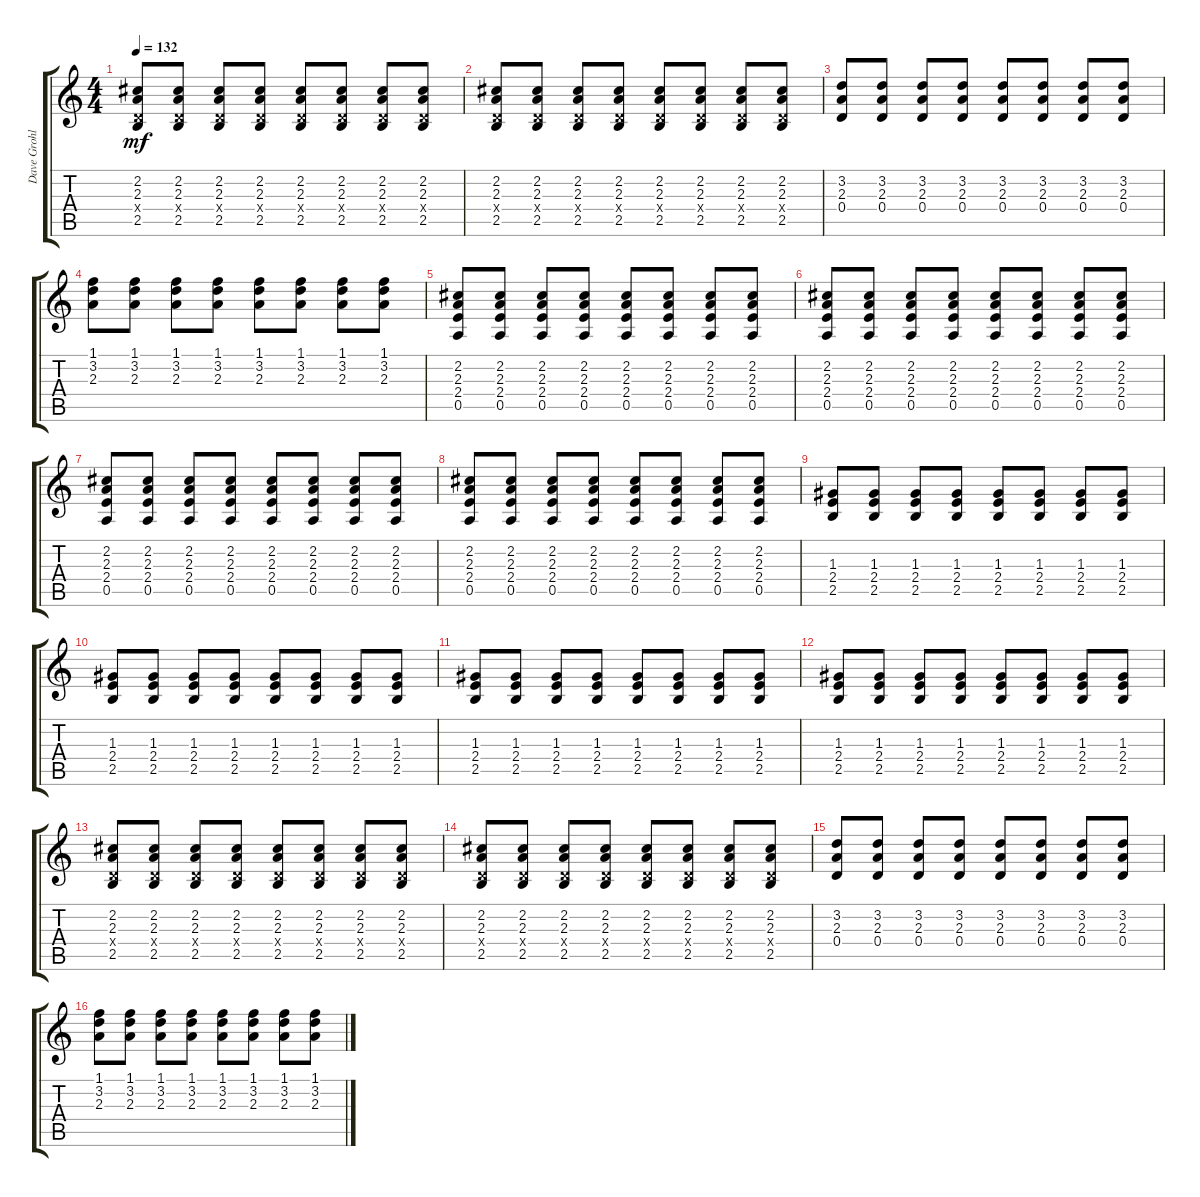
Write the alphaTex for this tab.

\track ("Dave Grohl (Rhythm)" "Dave Grohl") {instrument overdrivenguitar}
\staff {score tabs}
\tuning (E4 B3 G3 D3 A2 E2) {hide}
\ts (4 4)
\tempo 132
\clef g2
\ks c
(2.2 2.3 0.4{x} 2.5).8{dy mf} (2.2 2.3 0.4{x} 2.5).8 (2.2 2.3 0.4{x} 2.5).8 (2.2 2.3 0.4{x} 2.5).8 (2.2 2.3 0.4{x} 2.5).8 (2.2 2.3 0.4{x} 2.5).8 (2.2 2.3 0.4{x} 2.5).8 (2.2 2.3 0.4{x} 2.5).8 |
(2.2 2.3 0.4{x} 2.5).8 (2.2 2.3 0.4{x} 2.5).8 (2.2 2.3 0.4{x} 2.5).8 (2.2 2.3 0.4{x} 2.5).8 (2.2 2.3 0.4{x} 2.5).8 (2.2 2.3 0.4{x} 2.5).8 (2.2 2.3 0.4{x} 2.5).8 (2.2 2.3 0.4{x} 2.5).8 |
(3.2 2.3 0.4).8 (3.2 2.3 0.4).8 (3.2 2.3 0.4).8 (3.2 2.3 0.4).8 (3.2 2.3 0.4).8 (3.2 2.3 0.4).8 (3.2 2.3 0.4).8 (3.2 2.3 0.4).8 |
(1.1 3.2 2.3).8 (1.1 3.2 2.3).8 (1.1 3.2 2.3).8 (1.1 3.2 2.3).8 (1.1 3.2 2.3).8 (1.1 3.2 2.3).8 (1.1 3.2 2.3).8 (1.1 3.2 2.3).8 |
(2.2 2.3 2.4 0.5).8 (2.2 2.3 2.4 0.5).8 (2.2 2.3 2.4 0.5).8 (2.2 2.3 2.4 0.5).8 (2.2 2.3 2.4 0.5).8 (2.2 2.3 2.4 0.5).8 (2.2 2.3 2.4 0.5).8 (2.2 2.3 2.4 0.5).8 |
(2.2 2.3 2.4 0.5).8 (2.2 2.3 2.4 0.5).8 (2.2 2.3 2.4 0.5).8 (2.2 2.3 2.4 0.5).8 (2.2 2.3 2.4 0.5).8 (2.2 2.3 2.4 0.5).8 (2.2 2.3 2.4 0.5).8 (2.2 2.3 2.4 0.5).8 |
(2.2 2.3 2.4 0.5).8 (2.2 2.3 2.4 0.5).8 (2.2 2.3 2.4 0.5).8 (2.2 2.3 2.4 0.5).8 (2.2 2.3 2.4 0.5).8 (2.2 2.3 2.4 0.5).8 (2.2 2.3 2.4 0.5).8 (2.2 2.3 2.4 0.5).8 |
(2.2 2.3 2.4 0.5).8 (2.2 2.3 2.4 0.5).8 (2.2 2.3 2.4 0.5).8 (2.2 2.3 2.4 0.5).8 (2.2 2.3 2.4 0.5).8 (2.2 2.3 2.4 0.5).8 (2.2 2.3 2.4 0.5).8 (2.2 2.3 2.4 0.5).8 |
(1.3 2.4 2.5).8 (1.3 2.4 2.5).8 (1.3 2.4 2.5).8 (1.3 2.4 2.5).8 (1.3 2.4 2.5).8 (1.3 2.4 2.5).8 (1.3 2.4 2.5).8 (1.3 2.4 2.5).8 |
(1.3 2.4 2.5).8 (1.3 2.4 2.5).8 (1.3 2.4 2.5).8 (1.3 2.4 2.5).8 (1.3 2.4 2.5).8 (1.3 2.4 2.5).8 (1.3 2.4 2.5).8 (1.3 2.4 2.5).8 |
(1.3 2.4 2.5).8 (1.3 2.4 2.5).8 (1.3 2.4 2.5).8 (1.3 2.4 2.5).8 (1.3 2.4 2.5).8 (1.3 2.4 2.5).8 (1.3 2.4 2.5).8 (1.3 2.4 2.5).8 |
(1.3 2.4 2.5).8 (1.3 2.4 2.5).8 (1.3 2.4 2.5).8 (1.3 2.4 2.5).8 (1.3 2.4 2.5).8 (1.3 2.4 2.5).8 (1.3 2.4 2.5).8 (1.3 2.4 2.5).8 |
(2.2 2.3 0.4{x} 2.5).8 (2.2 2.3 0.4{x} 2.5).8 (2.2 2.3 0.4{x} 2.5).8 (2.2 2.3 0.4{x} 2.5).8 (2.2 2.3 0.4{x} 2.5).8 (2.2 2.3 0.4{x} 2.5).8 (2.2 2.3 0.4{x} 2.5).8 (2.2 2.3 0.4{x} 2.5).8 |
(2.2 2.3 0.4{x} 2.5).8 (2.2 2.3 0.4{x} 2.5).8 (2.2 2.3 0.4{x} 2.5).8 (2.2 2.3 0.4{x} 2.5).8 (2.2 2.3 0.4{x} 2.5).8 (2.2 2.3 0.4{x} 2.5).8 (2.2 2.3 0.4{x} 2.5).8 (2.2 2.3 0.4{x} 2.5).8 |
(3.2 2.3 0.4).8 (3.2 2.3 0.4).8 (3.2 2.3 0.4).8 (3.2 2.3 0.4).8 (3.2 2.3 0.4).8 (3.2 2.3 0.4).8 (3.2 2.3 0.4).8 (3.2 2.3 0.4).8 |
(1.1 3.2 2.3).8 (1.1 3.2 2.3).8 (1.1 3.2 2.3).8 (1.1 3.2 2.3).8 (1.1 3.2 2.3).8 (1.1 3.2 2.3).8 (1.1 3.2 2.3).8 (1.1 3.2 2.3).8
